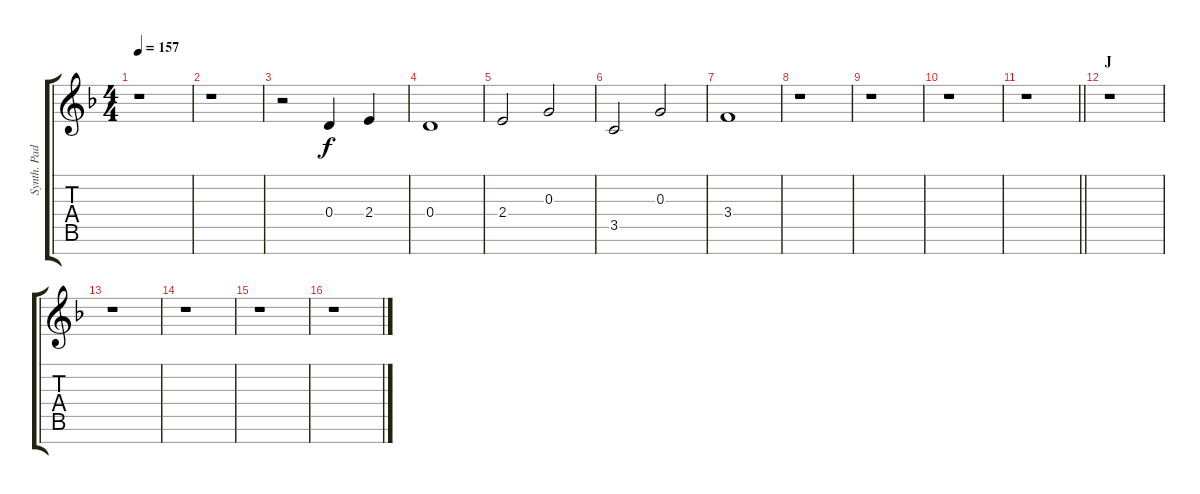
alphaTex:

\track ("Synth. Pad" "Synth. Pad") {instrument pad2warm}
\staff {score tabs}
\tuning (E5 B4 G4 D4 A3 E3 B2) {hide}
\ts (4 4)
\tempo 157
\clef g2
\ks f
r.1{dy f} |
r.1 |
r.2 0.4.4 2.4.4 |
0.4.1 |
2.4.2 0.3.2 |
3.5.2 0.3.2 |
3.4.1 |
r.1 |
r.1 |
r.1 |
\barLineRight lightlight
r.1 |
\section ("" "J")
r.1 |
r.1 |
r.1 |
r.1 |
r.1
